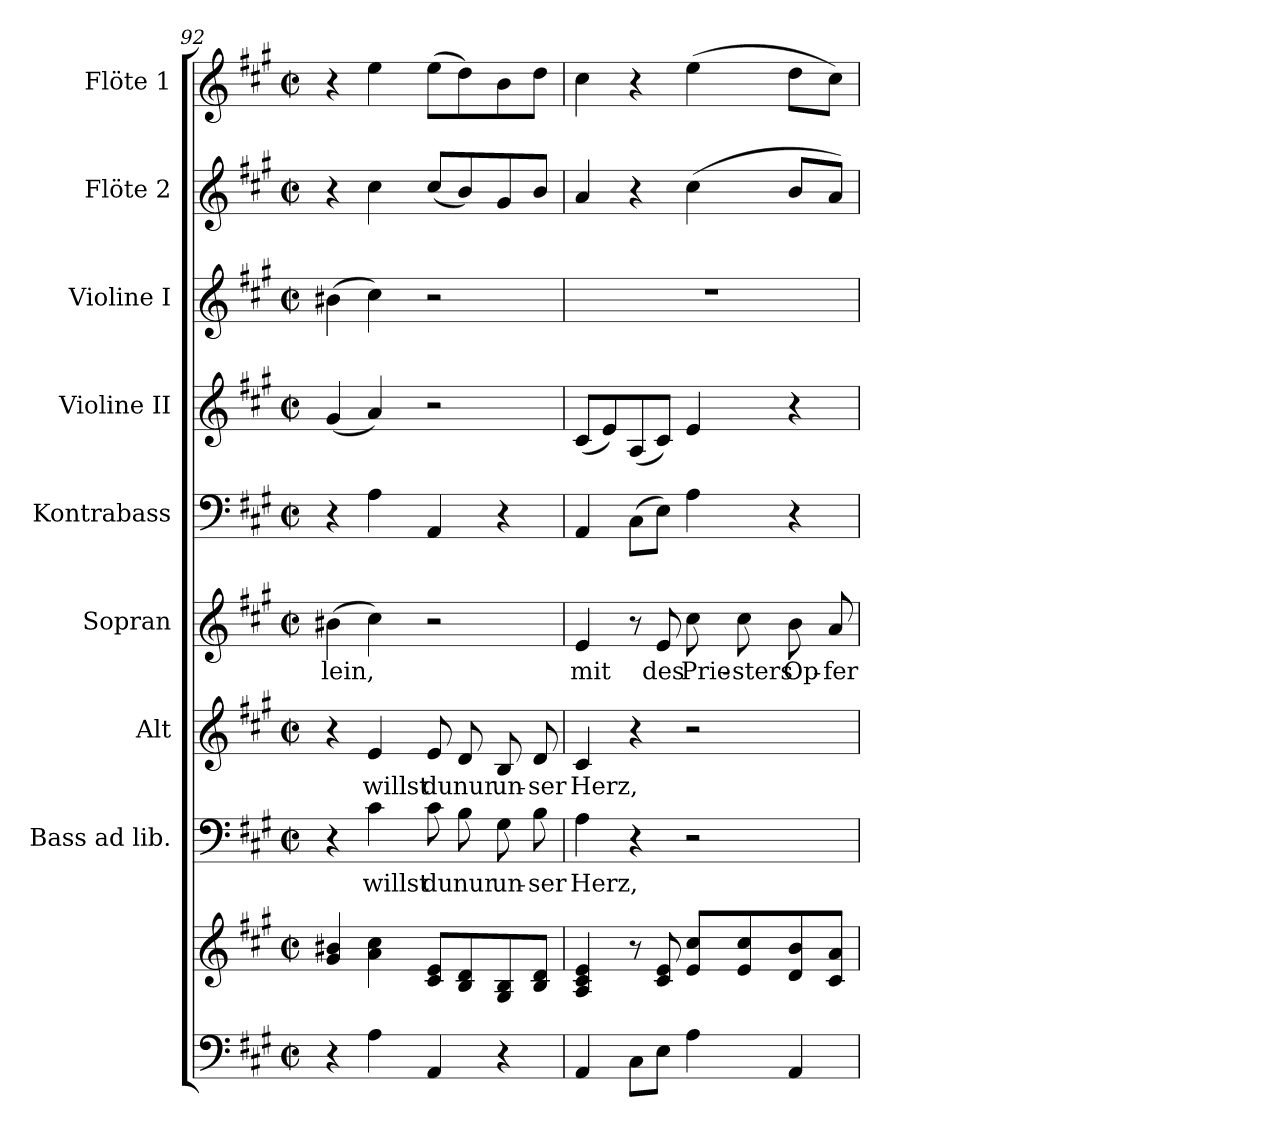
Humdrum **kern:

**kern	**kern	**kern	**text	**kern	**text	**kern	**text	**kern	**kern	**kern	**kern	**kern
*part9	*part9	*part8	*part8	*part7	*part7	*part6	*part6	*part5	*part4	*part3	*part2	*part1
*staff10	*staff9	*staff8	*staff8	*staff7	*staff7	*staff6	*staff6	*staff5	*staff4	*staff3	*staff2	*staff1
*	*	*I"Bass ad lib.	*	*I"Alt	*	*I"Sopran	*	*I"Kontrabass	*I"Violine II	*I"Violine I	*I"Flöte 2	*I"Flöte 1
*	*	*I'B.	*	*I'A.	*	*I'S.	*	*I'Kb.	*I'Vl. II	*I'Vl. I	*I'Fl. 2	*I'Fl. 1
*clefF4	*clefG2	*clefF4	*	*clefG2	*	*clefG2	*	*clefF4	*clefG2	*clefG2	*clefG2	*clefG2
*	*	*	*	*	*	*	*	*ITrd7c12	*	*	*	*
*k[f#c#g#]	*k[f#c#g#]	*k[f#c#g#]	*	*k[f#c#g#]	*	*k[f#c#g#]	*	*k[f#c#g#]	*k[f#c#g#]	*k[f#c#g#]	*k[f#c#g#]	*k[f#c#g#]
*A:	*A:	*A:	*	*A:	*	*A:	*	*A:	*A:	*A:	*A:	*A:
*M2/2	*M2/2	*M2/2	*	*M2/2	*	*M2/2	*	*M2/2	*M2/2	*M2/2	*M2/2	*M2/2
*met(c|)	*met(c|)	*met(c|)	*	*met(c|)	*	*met(c|)	*	*met(c|)	*met(c|)	*met(c|)	*met(c|)	*met(c|)
=92	=92	=92	=92	=92	=92	=92	=92	=92	=92	=92	=92	=92
!	!	!	!	!	!	!	!LO:LY:b	!	!	!	!	!
4r	4g#/ 4b#X/	4r	.	4r	.	(>4b#X\	-lein,	4r	(<4g#/	(>4b#X\	4r	4r
!	!	!	!LO:LY:b	!	!LO:LY:b	!	!	!	!	!	!	!
4A\	4a\ 4cc#\	4c#\	willst	4e/	willst	4cc#\)	.	4AA\	4a/)	4cc#\)	4cc#\	4ee\
!	!	!	!LO:LY:b	!	!LO:LY:b	!	!	!	!	!	!	!
4AA/	8c#/ 8e/L	8c#\	du	8e/	du	2r	.	4AAA/	2r	2r	(<8cc#/L	(>8ee\L
!	!	!	!LO:LY:b	!	!LO:LY:b	!	!	!	!	!	!	!
.	8B/ 8d/	8B\	nur	8d/	nur	.	.	.	.	.	8b/)	8dd\)
!	!	!	!LO:LY:b	!	!LO:LY:b	!	!	!	!	!	!	!
4r	8G#/ 8B/	8G#\	un-	8B/	un-	.	.	4r	.	.	8g#/	8b\
!	!	!	!LO:LY:b	!	!LO:LY:b	!	!	!	!	!	!	!
.	8B/ 8d/J	8B\	-ser	8d/	-ser	.	.	.	.	.	8b/J	8dd\J
!!LO:PB:g=z
=93	=93	=93	=93	=93	=93	=93	=93	=93	=93	=93	=93	=93
!	!	!	!LO:LY:b	!	!LO:LY:b	!	!LO:LY:b	!	!	!	!	!
4AA/	4A/ 4c#/ 4e/	4A\	Herz,	4c#/	Herz,	4e/	mit	4AAA/	(<8c#/L	1r	4a/	4cc#\
.	.	.	.	.	.	.	.	.	8e/)	.	.	.
8C#\L	8r	4r	.	4r	.	8r	.	(>8CC#\L	(<8A/	.	4r	4r
!	!	!	!	!	!	!	!LO:LY:b	!	!	!	!	!
8E\J	8c#/ 8e/	.	.	.	.	8e/	des	8EE\J)	8c#/J)	.	.	.
!	!	!	!	!	!	!	!LO:LY:b	!	!	!	!	!
4A\	8e/ 8cc#/L	2r	.	2r	.	8cc#\	Prie-	4AA\	4e/	.	(>4cc#\	(>4ee\
!	!	!	!	!	!	!	!LO:LY:b	!	!	!	!	!
.	8e/ 8cc#/	.	.	.	.	8cc#\	-sters	.	.	.	.	.
!	!	!	!	!	!	!	!LO:LY:b	!	!	!	!	!
4AA/	8d/ 8b/	.	.	.	.	8b\	Op-	4r	4r	.	8b/L	8dd\L
!	!	!	!	!	!	!	!LO:LY:b	!	!	!	!	!
.	8c#/ 8a/J	.	.	.	.	8a/	-fer-	.	.	.	8a/J)	8cc#\J)
=	=	=	=	=	=	=	=	=	=	=	=	=
*-	*-	*-	*-	*-	*-	*-	*-	*-	*-	*-	*-	*-
